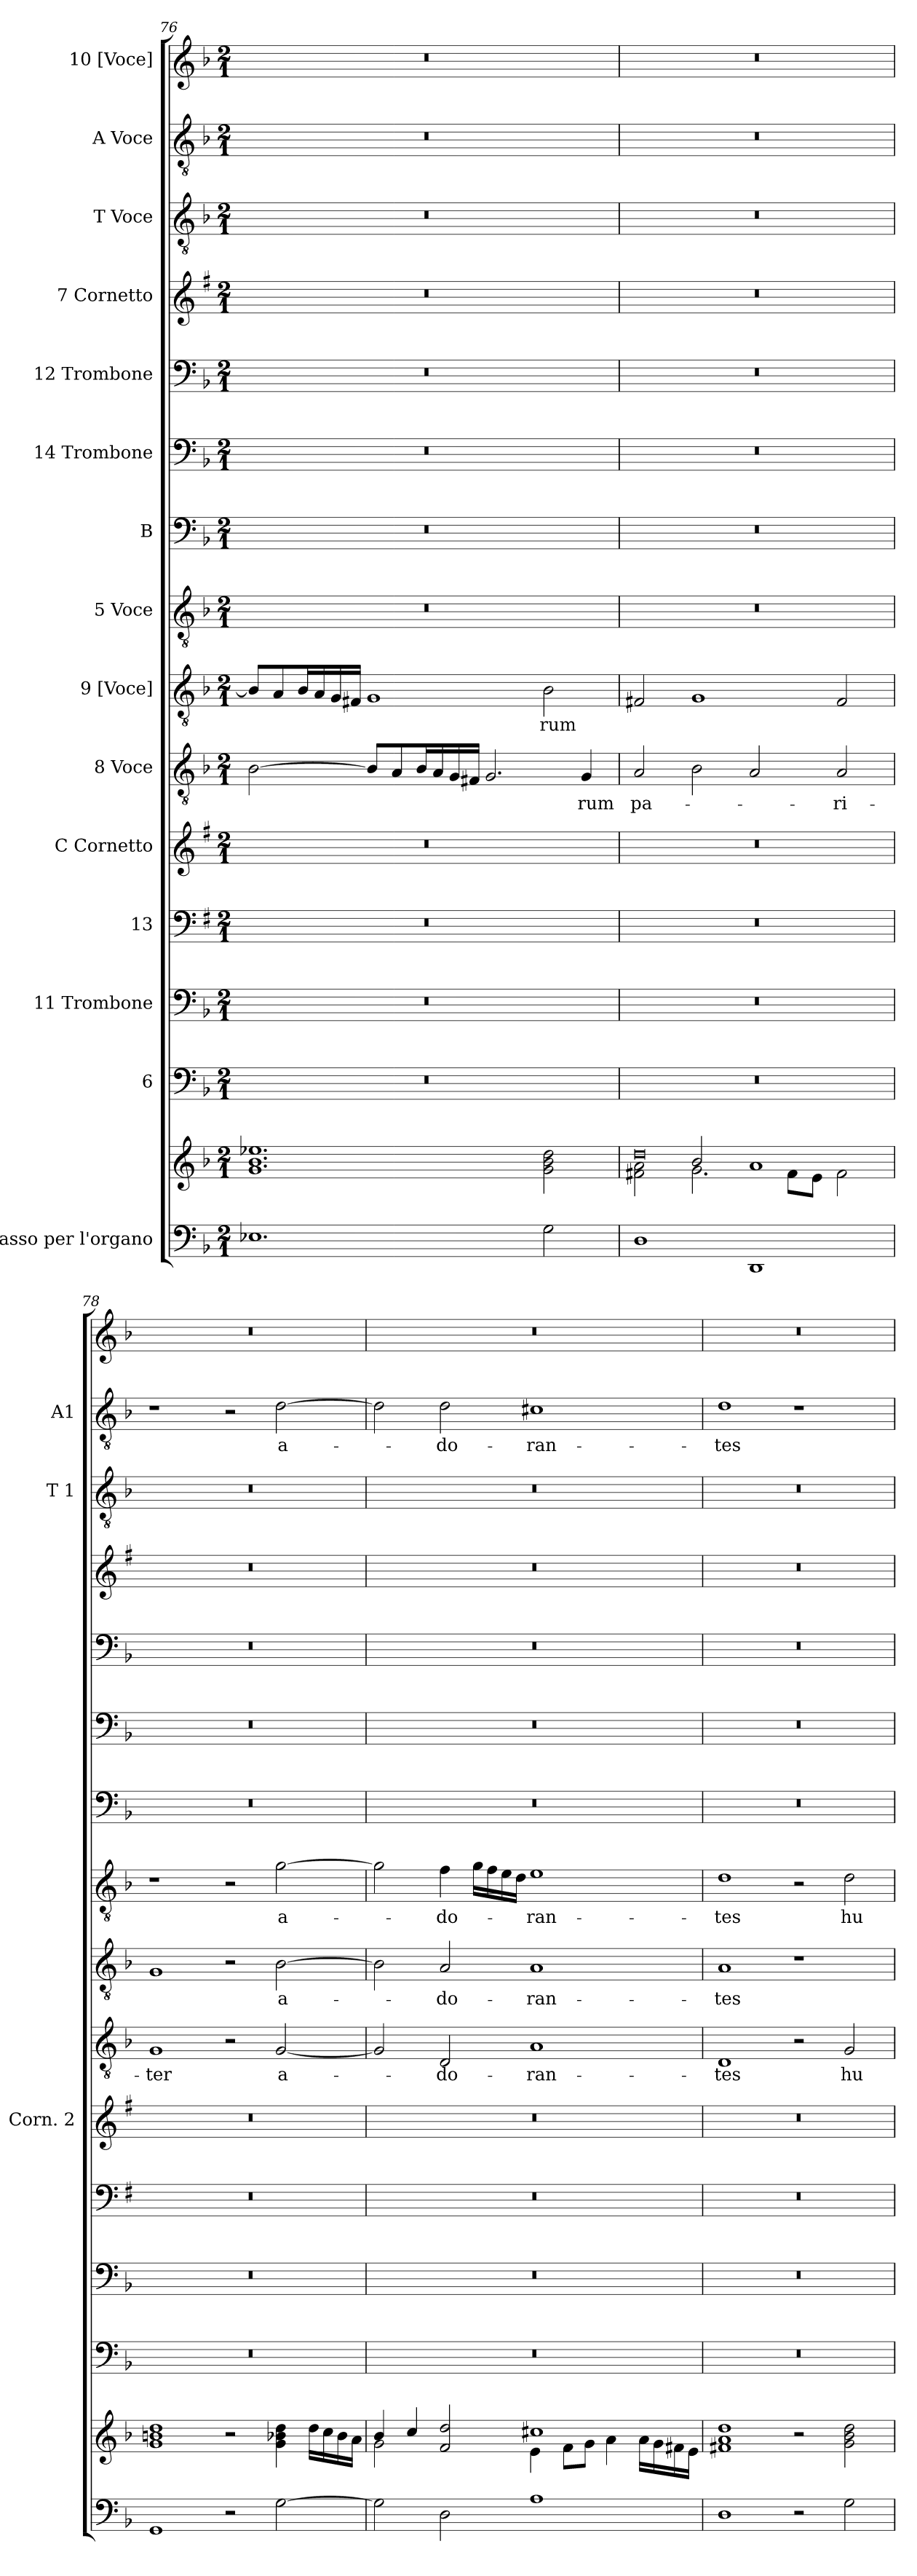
**kern	**kern	**kern	**kern	**kern	**kern	**kern	**text	**kern	**text	**kern	**text	**kern	**kern	**kern	**kern	**kern	**kern	**text	**kern
*part15	*part15	*part14	*part13	*part12	*part11	*part10	*part10	*part9	*part9	*part8	*part8	*part7	*part6	*part5	*part4	*part3	*part2	*part2	*part1
*staff16	*staff15	*staff14	*staff13	*staff12	*staff11	*staff10	*staff10	*staff9	*staff9	*staff8	*staff8	*staff7	*staff6	*staff5	*staff4	*staff3	*staff2	*staff2	*staff1
*I"Basso per l'organo	*	*I"6	*I"11 Trombone	*I"13	*I"C Cornetto	*I"8 Voce	*	*I"9 [Voce]	*	*I"5 Voce	*	*I"B	*I"14 Trombone	*I"12 Trombone	*I"7 Cornetto	*I"T Voce	*I"A Voce	*	*I"10 [Voce]
*	*	*	*	*	*I'Corn. 2	*	*	*	*	*	*	*	*	*	*	*I'T 1	*I'A1	*	*
!!LO:PB:g=z
*clefF4	*clefG2	*clefF4	*clefF4	*clefF4	*clefG2	*clefGv2	*	*clefGv2	*	*clefGv2	*	*clefF4	*clefF4	*clefF4	*clefG2	*clefGv2	*clefGv2	*	*clefG2
*	*	*	*	*ITrd1c2	*ITrd1c2	*	*	*	*	*	*	*	*	*	*ITrd1c2	*	*	*	*
*k[b-]	*k[b-]	*k[b-]	*k[b-]	*k[b-]	*k[b-]	*k[b-]	*	*k[b-]	*	*k[b-]	*	*k[b-]	*k[b-]	*k[b-]	*k[b-]	*k[b-]	*k[b-]	*	*k[b-]
*F:	*F:	*F:	*F:	*F:	*F:	*F:	*	*F:	*	*F:	*	*F:	*F:	*F:	*F:	*F:	*F:	*	*F:
*M2/1	*M2/1	*M2/1	*M2/1	*M2/1	*M2/1	*M2/1	*	*M2/1	*	*M2/1	*	*M2/1	*M2/1	*M2/1	*M2/1	*M2/1	*M2/1	*	*M2/1
=76	=76	=76	=76	=76	=76	=76	=76	=76	=76	=76	=76	=76	=76	=76	=76	=76	=76	=76	=76
1.E-X	1.g 1.b- 1.ee-X	0r	0r	0r	0r	[2B-\	.	8B-/L]	.	0r	.	0r	0r	0r	0r	0r	0r	.	0r
.	.	.	.	.	.	.	.	8A/	.	.	.	.	.	.	.	.	.	.	.
.	.	.	.	.	.	.	.	16B-/L	.	.	.	.	.	.	.	.	.	.	.
.	.	.	.	.	.	.	.	16A/	.	.	.	.	.	.	.	.	.	.	.
.	.	.	.	.	.	.	.	16G/	.	.	.	.	.	.	.	.	.	.	.
.	.	.	.	.	.	.	.	16F#X/JJ	.	.	.	.	.	.	.	.	.	.	.
.	.	.	.	.	.	8B-/L]	.	1G	.	.	.	.	.	.	.	.	.	.	.
.	.	.	.	.	.	8A/	.	.	.	.	.	.	.	.	.	.	.	.	.
.	.	.	.	.	.	16B-/L	.	.	.	.	.	.	.	.	.	.	.	.	.
.	.	.	.	.	.	16A/	.	.	.	.	.	.	.	.	.	.	.	.	.
.	.	.	.	.	.	16G/	.	.	.	.	.	.	.	.	.	.	.	.	.
.	.	.	.	.	.	16F#X/JJ	.	.	.	.	.	.	.	.	.	.	.	.	.
.	.	.	.	.	.	2.G/	.	.	.	.	.	.	.	.	.	.	.	.	.
!	!	!	!	!	!	!	!	!	!LO:LY:b	!	!	!	!	!	!	!	!	!	!
2G\	2g\ 2b-\ 2dd\	.	.	.	.	.	.	2B-\	-rum	.	.	.	.	.	.	.	.	.	.
!	!	!	!	!	!	!	!LO:LY:b	!	!	!	!	!	!	!	!	!	!	!	!
.	.	.	.	.	.	4G/	-rum	.	.	.	.	.	.	.	.	.	.	.	.
=77	=77	=77	=77	=77	=77	=77	=77	=77	=77	=77	=77	=77	=77	=77	=77	=77	=77	=77	=77
*	*^	*	*	*	*	*	*	*	*	*	*	*	*	*	*	*	*	*	*
*	*	*^	*	*	*	*	*	*	*	*	*	*	*	*	*	*	*	*	*	*
!	!	!	!	!	!	!	!	!	!LO:LY:b	!	!	!	!	!	!	!	!	!	!	!	!
1D	0dd	2f#X\ 2a\	2ryy	0r	0r	0r	0r	2A/	pa-	2F#X/	.	0r	.	0r	0r	0r	0r	0r	0r	.	0r
.	.	2b-/	2.g\	.	.	.	.	2B-\	.	1G	.	.	.	.	.	.	.	.	.	.	.
1DD	.	1a	.	.	.	.	.	2A/	.	.	.	.	.	.	.	.	.	.	.	.	.
.	.	.	8f#\L	.	.	.	.	.	.	.	.	.	.	.	.	.	.	.	.	.	.
.	.	.	8e\J	.	.	.	.	.	.	.	.	.	.	.	.	.	.	.	.	.	.
!	!	!	!	!	!	!	!	!	!LO:LY:b	!	!	!	!	!	!	!	!	!	!	!	!
.	.	.	2f#\	.	.	.	.	2A/	-ri-	2F#/	.	.	.	.	.	.	.	.	.	.	.
=78	=78	=78	=78	=78	=78	=78	=78	=78	=78	=78	=78	=78	=78	=78	=78	=78	=78	=78	=78	=78	=78
!	!	!	!	!	!	!	!	!	!LO:LY:b	!	!	!	!	!	!	!	!	!	!	!	!
*	*v	*v	*v	*	*	*	*	*	*	*	*	*	*	*	*	*	*	*	*	*	*
1GG	1g 1bn 1dd	0r	0r	0r	0r	1G	-ter	1G	.	1r	.	0r	0r	0r	0r	0r	1r	.	0r
2r	2r	.	.	.	.	2r	.	2r	.	2r	.	.	.	.	.	.	2r	.	.
!	!	!	!	!	!	!	!LO:LY:b	!	!LO:LY:b	!	!LO:LY:b	!	!	!	!	!	!	!LO:LY:b	!
[2G\	4g\ 4b-X\ 4dd\	.	.	.	.	[2G/	a-	[2B-\	a-	[2g\	a-	.	.	.	.	.	[2d\	a-	.
.	16dd\LL	.	.	.	.	.	.	.	.	.	.	.	.	.	.	.	.	.	.
.	16cc\	.	.	.	.	.	.	.	.	.	.	.	.	.	.	.	.	.	.
.	16b-\	.	.	.	.	.	.	.	.	.	.	.	.	.	.	.	.	.	.
.	16a\JJ	.	.	.	.	.	.	.	.	.	.	.	.	.	.	.	.	.	.
=79	=79	=79	=79	=79	=79	=79	=79	=79	=79	=79	=79	=79	=79	=79	=79	=79	=79	=79	=79
*	*^	*	*	*	*	*	*	*	*	*	*	*	*	*	*	*	*	*	*
2G\]	4b-/	2g\	0r	0r	0r	0r	2G/]	.	2B-\]	.	2g\]	.	0r	0r	0r	0r	0r	2d\]	.	0r
.	4cc/	.	.	.	.	.	.	.	.	.	.	.	.	.	.	.	.	.	.	.
!	!	!	!	!	!	!	!	!LO:LY:b	!	!LO:LY:b	!	!LO:LY:b	!	!	!	!	!	!	!LO:LY:b	!
2D\	2f/ 2dd/	2ryy	.	.	.	.	2D/	-do-	2A/	-do-	4f\	-do-	.	.	.	.	.	2d\	-do-	.
.	.	.	.	.	.	.	.	.	.	.	16g\LL	.	.	.	.	.	.	.	.	.
.	.	.	.	.	.	.	.	.	.	.	16f\	.	.	.	.	.	.	.	.	.
.	.	.	.	.	.	.	.	.	.	.	16e\	.	.	.	.	.	.	.	.	.
.	.	.	.	.	.	.	.	.	.	.	16d\JJ	.	.	.	.	.	.	.	.	.
!	!	!	!	!	!	!	!	!LO:LY:b	!	!LO:LY:b	!	!LO:LY:b	!	!	!	!	!	!	!LO:LY:b	!
1A	1cc#X	4e\	.	.	.	.	1A	-ran-	1A	-ran-	1e	-ran-	.	.	.	.	.	1c#X	-ran-	.
.	.	8f\L	.	.	.	.	.	.	.	.	.	.	.	.	.	.	.	.	.	.
.	.	8g\J	.	.	.	.	.	.	.	.	.	.	.	.	.	.	.	.	.	.
.	.	4a\	.	.	.	.	.	.	.	.	.	.	.	.	.	.	.	.	.	.
.	.	16a\LL	.	.	.	.	.	.	.	.	.	.	.	.	.	.	.	.	.	.
.	.	16g\	.	.	.	.	.	.	.	.	.	.	.	.	.	.	.	.	.	.
.	.	16f#X\	.	.	.	.	.	.	.	.	.	.	.	.	.	.	.	.	.	.
.	.	16e\JJ	.	.	.	.	.	.	.	.	.	.	.	.	.	.	.	.	.	.
=80	=80	=80	=80	=80	=80	=80	=80	=80	=80	=80	=80	=80	=80	=80	=80	=80	=80	=80	=80	=80
!	!	!	!	!	!	!	!	!LO:LY:b	!	!LO:LY:b	!	!LO:LY:b	!	!	!	!	!	!	!LO:LY:b	!
*	*v	*v	*	*	*	*	*	*	*	*	*	*	*	*	*	*	*	*	*	*
1D	1f#X 1a 1dd	0r	0r	0r	0r	1D	-tes	1A	-tes	1d	-tes	0r	0r	0r	0r	0r	1d	-tes	0r
2r	2r	.	.	.	.	2r	.	1r	.	2r	.	.	.	.	.	.	1r	.	.
!	!	!	!	!	!	!	!LO:LY:b	!	!	!	!LO:LY:b	!	!	!	!	!	!	!	!
2G\	2g\ 2b-\ 2dd\	.	.	.	.	2G/	hu-	.	.	2d\	hu-	.	.	.	.	.	.	.	.
=	=	=	=	=	=	=	=	=	=	=	=	=	=	=	=	=	=	=	=
*-	*-	*-	*-	*-	*-	*-	*-	*-	*-	*-	*-	*-	*-	*-	*-	*-	*-	*-	*-
